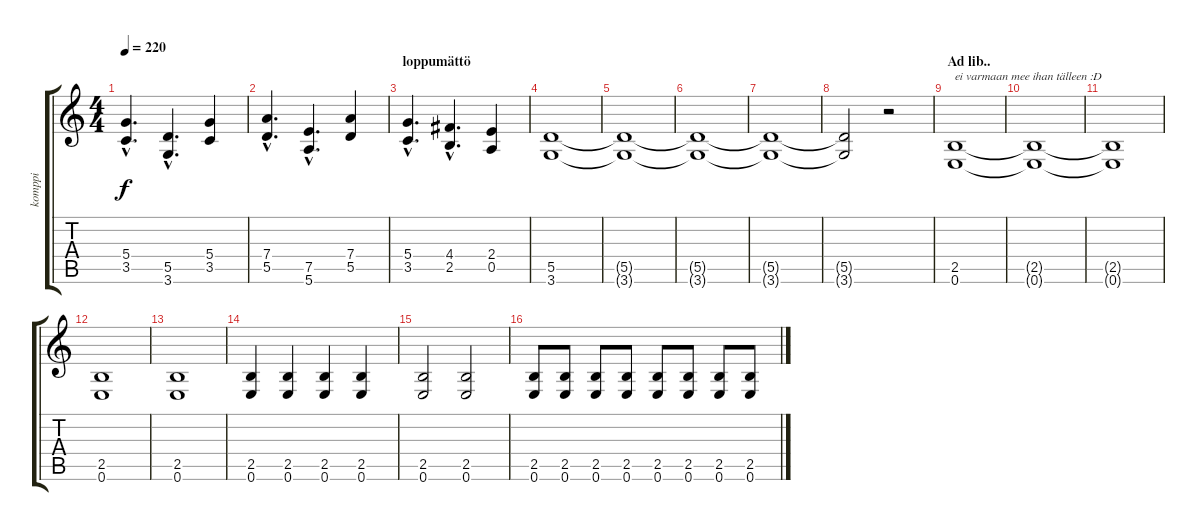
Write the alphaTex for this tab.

\track ("komppi" "komppi") {instrument distortionguitar}
\staff {score tabs}
\tuning (E4 B3 G3 D3 A2 E2) {hide}
\ts (4 4)
\tempo 220
\clef g2
\ks c
(5.4{hac} 3.5{hac}).4{d dy f} (5.5{hac} 3.6{hac}).4{d} (5.4 3.5).4 |
(7.4{hac} 5.5{hac}).4{d} (7.5{hac} 5.6{hac}).4{d} (7.4 5.5).4 |
\section ("" "loppumättö")
(5.4{hac} 3.5{hac}).4{d} (4.4{hac} 2.5{hac}).4{d} (2.4 0.5).4 |
(5.5 3.6).1 |
(5.5{t} 3.6{t}).1 |
(5.5{t} 3.6{t}).1 |
(5.5{t} 3.6{t}).1 |
(5.5{t} 3.6{t}).2 r.2 |
\section ("" "Ad lib..")
(2.5 0.6).1{txt "ei varmaan mee ihan tälleen :D"} |
(2.5{t} 0.6{t}).1 |
(2.5{t} 0.6{t}).1 |
(2.5 0.6).1 |
(2.5 0.6).1 |
(2.5 0.6).4 (2.5 0.6).4 (2.5 0.6).4 (2.5 0.6).4 |
(2.5 0.6).2 (2.5 0.6).2 |
(2.5 0.6).8 (2.5 0.6).8 (2.5 0.6).8 (2.5 0.6).8 (2.5 0.6).8 (2.5 0.6).8 (2.5 0.6).8 (2.5 0.6).8
